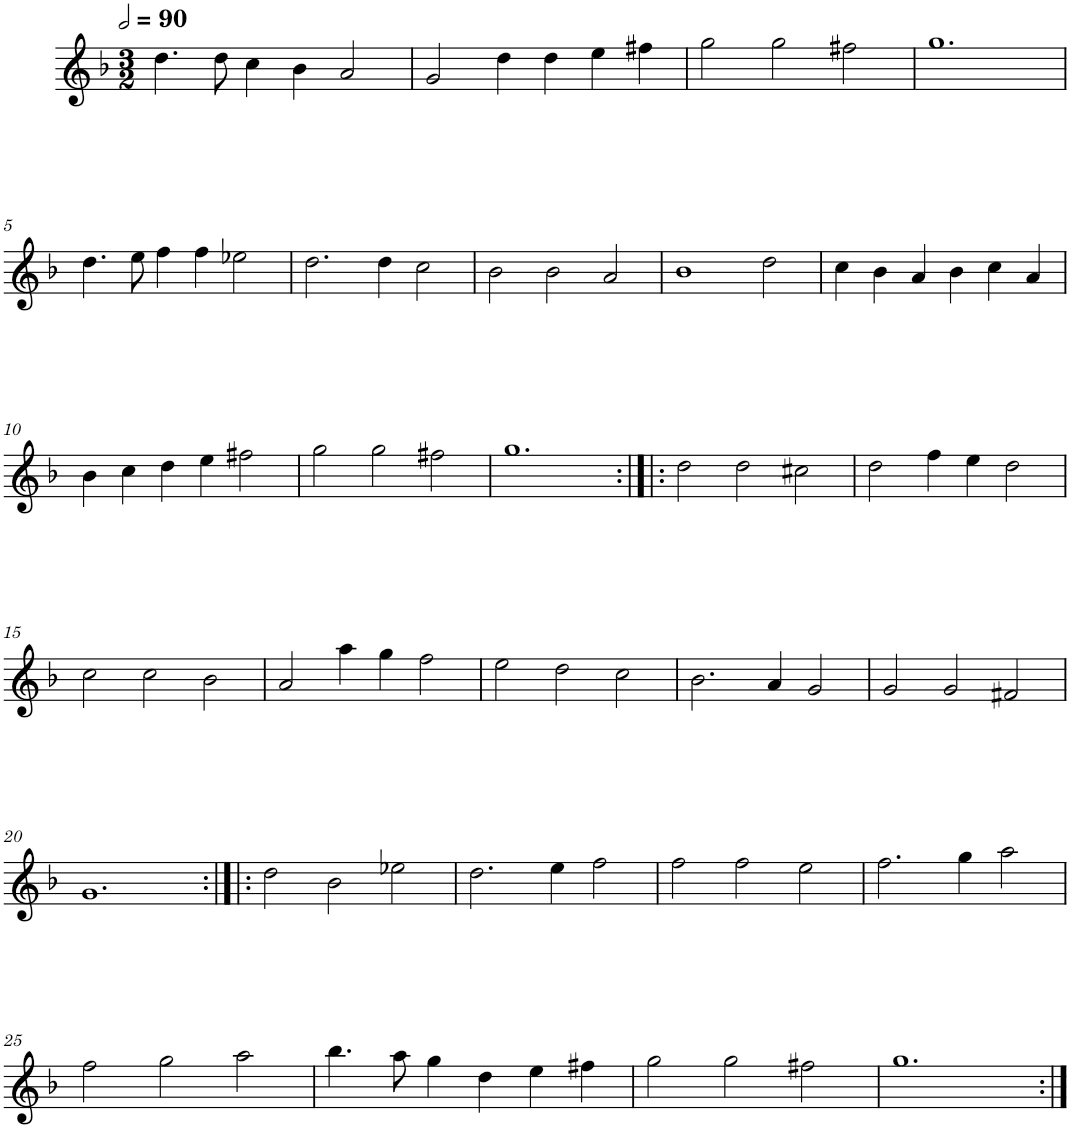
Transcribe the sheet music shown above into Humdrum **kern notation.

**kern
*part1
*staff1
*I"Quatre parties
*clefG2
*k[b-]
*M3/2
*MM180
=1
4.dd\
8dd\
4cc\
4b-\
2a/
=2
2g/
4dd\
4dd\
4ee\
4ff#X\
=3
2gg\
2gg\
2ff#X\
=4
1.gg
!!LO:LB:g=z
=5
4.dd\
8ee\
4ff\
4ff\
2ee-X\
=6
2.dd\
4dd\
2cc\
=7
2b-\
2b-\
2a/
=8
1b-
2dd\
=9
4cc\
4b-\
4a/
4b-\
4cc\
4a/
!!LO:LB:g=z
=10
4b-\
4cc\
4dd\
4ee\
2ff#X\
=11
2gg\
2gg\
2ff#X\
=12
1.gg
=13:|!|:
2dd\
2dd\
2cc#X\
=14
2dd\
4ff\
4ee\
2dd\
!!LO:LB:g=z
=15
2cc\
2cc\
2b-\
=16
2a/
4aa\
4gg\
2ff\
=17
2ee\
2dd\
2cc\
=18
2.b-\
4a/
2g/
=19
2g/
2g/
2f#X/
!!LO:LB:g=z
=20
1.g
=21:|!|:
2dd\
2b-\
2ee-X\
=22
2.dd\
4ee\
2ff\
=23
2ff\
2ff\
2ee\
=24
2.ff\
4gg\
2aa\
!!LO:LB:g=z
=25
2ff\
2gg\
2aa\
=26
4.bb-\
8aa\
4gg\
4dd\
4ee\
4ff#X\
=27
2gg\
2gg\
2ff#X\
=28
1.gg
=:|!
*-
